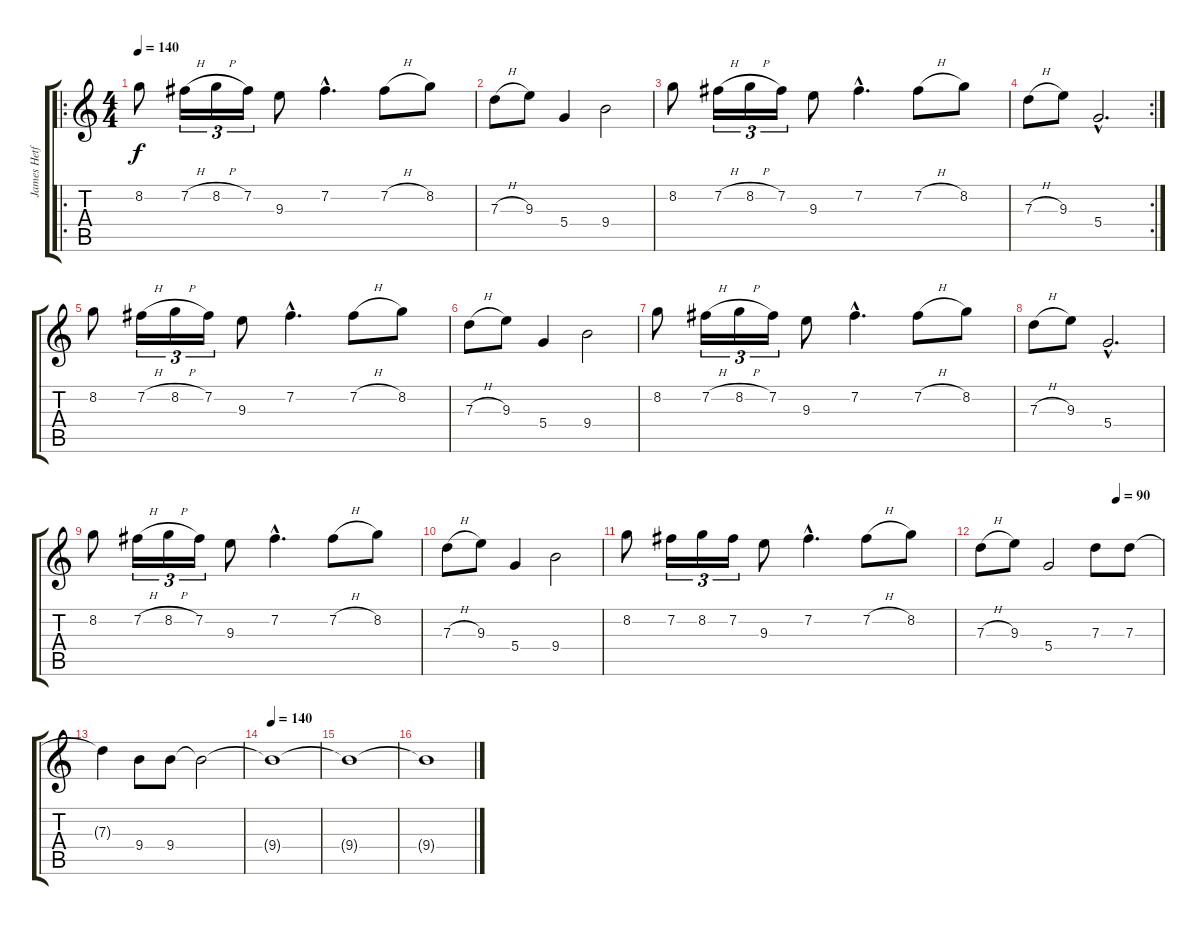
\track ("James Hetfield  (Melody Dist)" "James Hetf") {instrument distortionguitar}
\staff {score tabs}
\tuning (E4 B3 G3 D3 A2 E2) {hide}
\ro
\ts (4 4)
\tempo 140
\clef g2
\ks c
8.2.8{dy f} 7.2{h}.16{tu (3 2)} 8.2{h}.16{tu (3 2)} 7.2.16{tu (3 2)} 9.3.8 7.2{hac}.4{d} 7.2{h}.8 8.2.8 |
7.3{h}.8 9.3.8 5.4.4 9.4.2 |
8.2.8 7.2{h}.16{tu (3 2)} 8.2{h}.16{tu (3 2)} 7.2.16{tu (3 2)} 9.3.8 7.2{hac}.4{d} 7.2{h}.8 8.2.8 |
\rc 2
7.3{h}.8 9.3.8 5.4{hac}.2{d} |
8.2.8 7.2{h}.16{tu (3 2)} 8.2{h}.16{tu (3 2)} 7.2.16{tu (3 2)} 9.3.8 7.2{hac}.4{d} 7.2{h}.8 8.2.8 |
7.3{h}.8 9.3.8 5.4.4 9.4.2 |
8.2.8 7.2{h}.16{tu (3 2)} 8.2{h}.16{tu (3 2)} 7.2.16{tu (3 2)} 9.3.8 7.2{hac}.4{d} 7.2{h}.8 8.2.8 |
7.3{h}.8 9.3.8 5.4{hac}.2{d} |
8.2.8 7.2{h}.16{tu (3 2)} 8.2{h}.16{tu (3 2)} 7.2.16{tu (3 2)} 9.3.8 7.2{hac}.4{d} 7.2{h}.8 8.2.8 |
7.3{h}.8 9.3.8 5.4.4 9.4.2 |
8.2.8 7.2.16{tu (3 2)} 8.2.16{tu (3 2)} 7.2.16{tu (3 2)} 9.3.8 7.2{hac}.4{d} 7.2{h}.8 8.2.8 |
\tempo (90 0.75)
7.3{h}.8 9.3.8 5.4.2 7.3.8 7.3.8 |
7.3{t}.4 9.4.8 9.4.8 9.4{t}.2 |
\tempo 140
9.4{t}.1{volume 10} |
9.4{t}.1 |
9.4{t}.1{volume 6}
